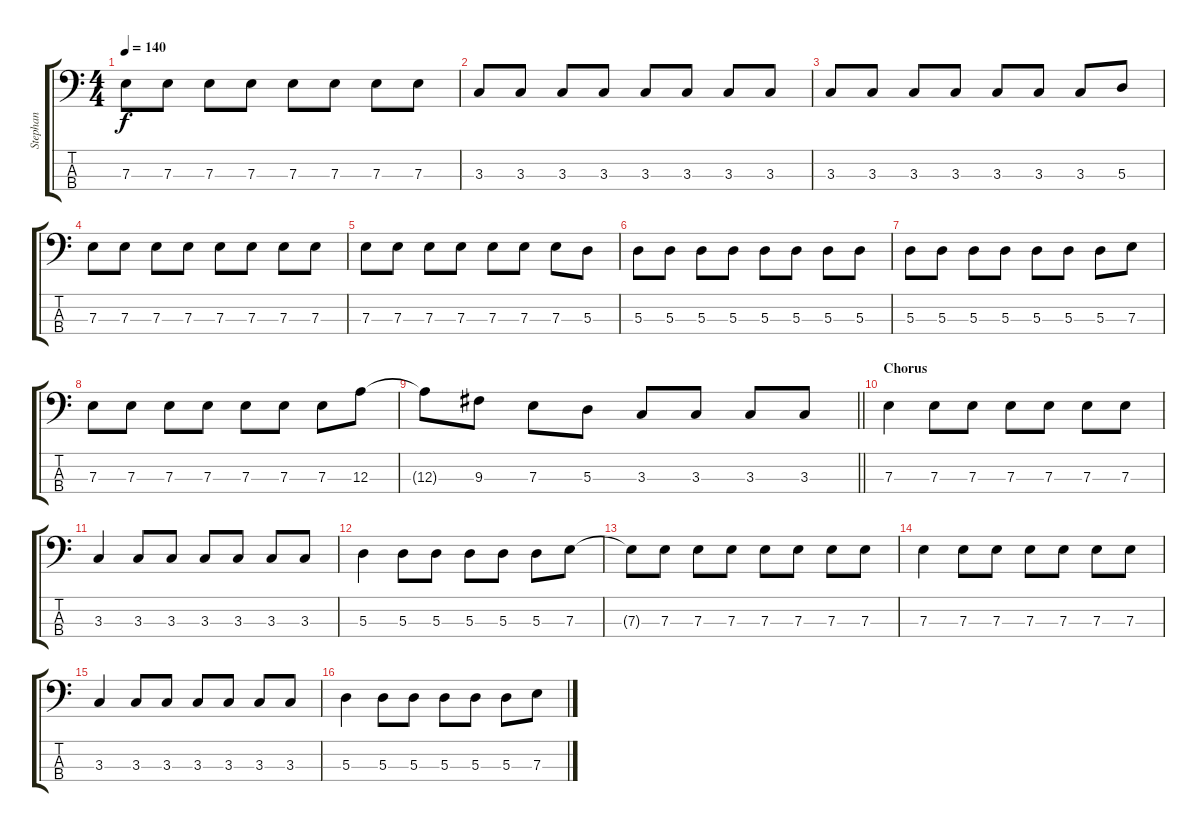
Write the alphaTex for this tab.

\track ("Stephan" "Stephan") {instrument electricbasspick}
\staff {score tabs}
\tuning (G2 D2 A1 E1) {hide}
\ts (4 4)
\tempo 140
\clef f4
\ks c
7.3.8{dy f} 7.3.8 7.3.8 7.3.8 7.3.8 7.3.8 7.3.8 7.3.8 |
3.3.8 3.3.8 3.3.8 3.3.8 3.3.8 3.3.8 3.3.8 3.3.8 |
3.3.8 3.3.8 3.3.8 3.3.8 3.3.8 3.3.8 3.3.8 5.3.8 |
7.3.8 7.3.8 7.3.8 7.3.8 7.3.8 7.3.8 7.3.8 7.3.8 |
7.3.8 7.3.8 7.3.8 7.3.8 7.3.8 7.3.8 7.3.8 5.3.8 |
5.3.8 5.3.8 5.3.8 5.3.8 5.3.8 5.3.8 5.3.8 5.3.8 |
5.3.8 5.3.8 5.3.8 5.3.8 5.3.8 5.3.8 5.3.8 7.3.8 |
7.3.8 7.3.8 7.3.8 7.3.8 7.3.8 7.3.8 7.3.8 12.3.8 |
\barLineRight lightlight
12.3{t}.8 9.3.8 7.3.8 5.3.8 3.3.8 3.3.8 3.3.8 3.3.8 |
\section ("" "Chorus")
7.3.4 7.3.8 7.3.8 7.3.8 7.3.8 7.3.8 7.3.8 |
3.3.4 3.3.8 3.3.8 3.3.8 3.3.8 3.3.8 3.3.8 |
5.3.4 5.3.8 5.3.8 5.3.8 5.3.8 5.3.8 7.3.8 |
7.3{t}.8 7.3.8 7.3.8 7.3.8 7.3.8 7.3.8 7.3.8 7.3.8 |
7.3.4 7.3.8 7.3.8 7.3.8 7.3.8 7.3.8 7.3.8 |
3.3.4 3.3.8 3.3.8 3.3.8 3.3.8 3.3.8 3.3.8 |
5.3.4 5.3.8 5.3.8 5.3.8 5.3.8 5.3.8 7.3.8
